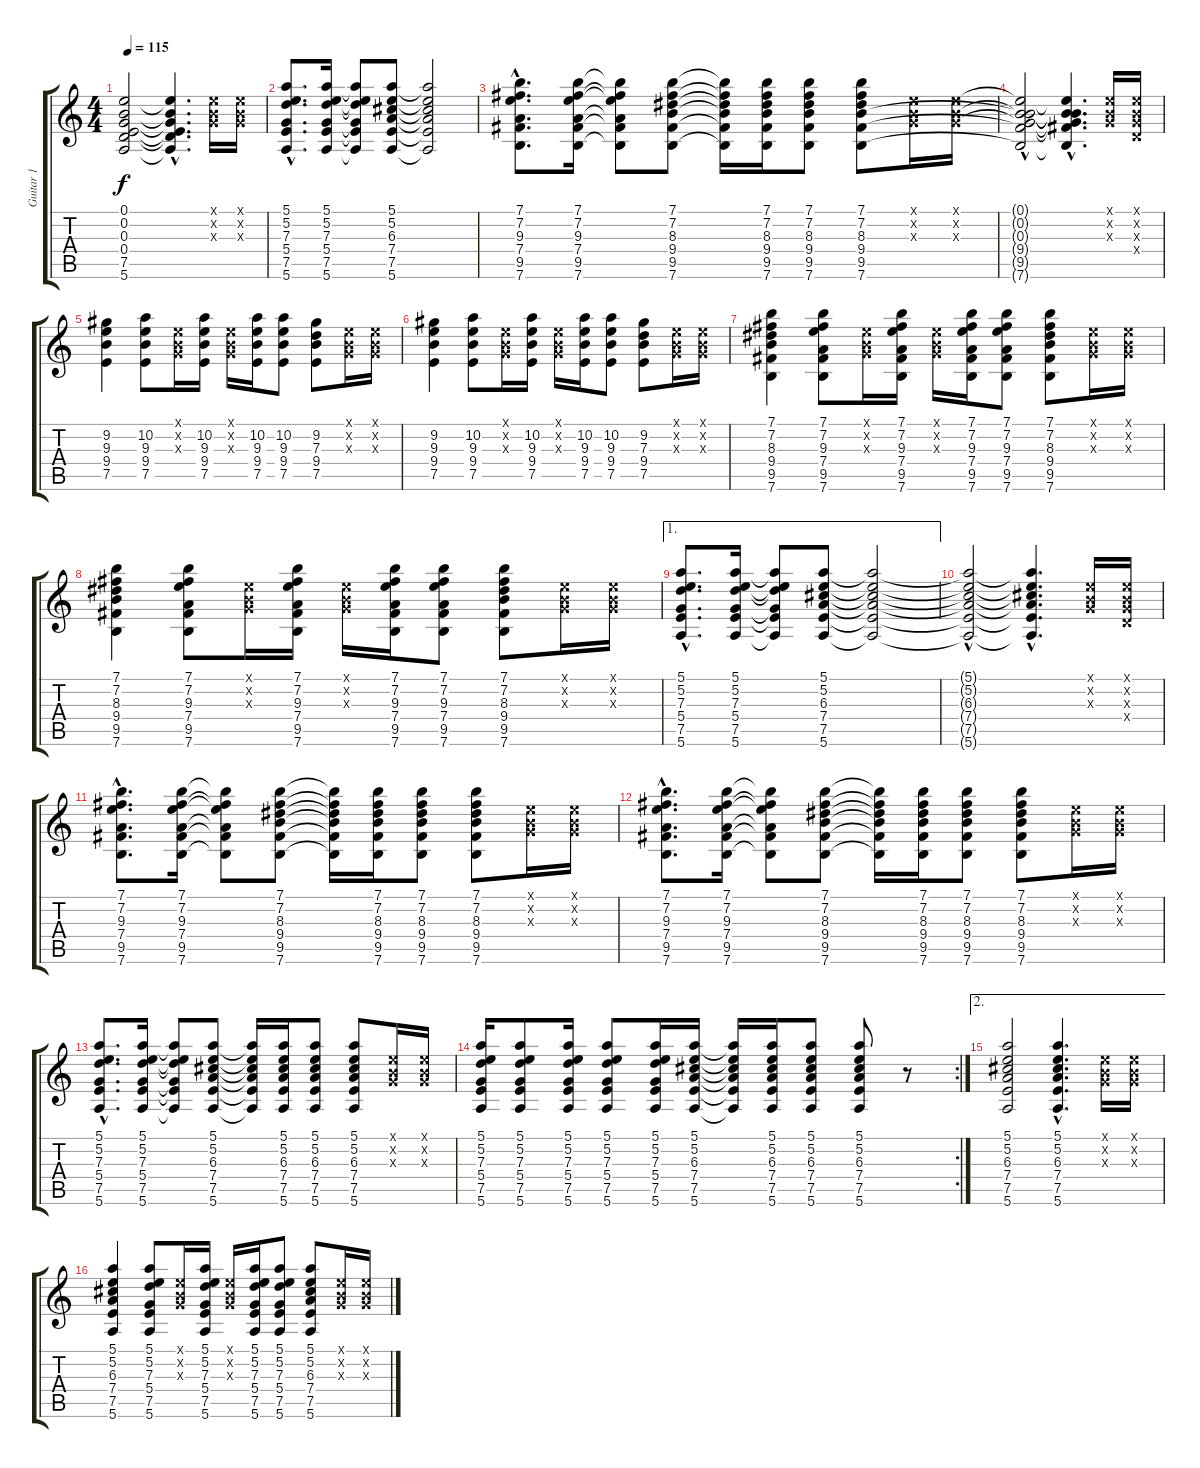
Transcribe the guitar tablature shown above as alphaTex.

\track ("Guitar 1" "Guitar 1") {instrument electricguitarclean}
\staff {score tabs}
\tuning (E4 B3 G3 D3 A2 E2) {hide}
\ts (4 4)
\tempo 115
\clef g2
\ks c
(0.1{t} 0.2{t} 0.3{t} 0.4{t} 7.5{t} 5.6{t}).2{dy f} (0.1{hac t} 0.2{hac t} 0.3{hac t} 0.4{hac t} 7.5{hac t} 5.6{hac t}).4{d} (0.1{x} 0.2{x} 0.3{x}).16 (0.1{x} 0.2{x} 0.3{x}).16 |
(5.1{hac} 5.2{hac} 7.3{hac} 5.4{hac} 7.5{hac} 5.6{hac}).8{d} (5.1 5.2 7.3 5.4 7.5 5.6).16 (5.1{t} 5.2{t} 7.3{t} 5.4{t} 7.5{t} 5.6{t}).8 (5.1 5.2 6.3 7.4 7.5 5.6).8 (5.1{t} 5.2{t} 6.3{t} 7.4{t} 7.5{t} 5.6{t}).2 |
(7.1{hac} 7.2 9.3{hac} 7.4{hac} 9.5{hac} 7.6{hac}).8{d} (7.1 7.2 9.3 7.4 9.5 7.6).16 (7.1{t} 7.2{t} 9.3{t} 7.4{t} 9.5{t} 7.6{t}).8 (7.1 7.2 8.3 9.4 9.5 7.6).8 (7.1{t} 7.2{t} 8.3{t} 9.4{t} 9.5{t} 7.6{t}).16 (7.1 7.2 8.3 9.4 9.5 7.6).16 (7.1 7.2 8.3 9.4 9.5 7.6).8 (7.1 7.2 8.3 9.4 9.5 7.6).8 (0.1{x} 0.2{x} 0.3{x}).16 (0.1{x} 0.2{x} 0.3{x}).16 |
(0.1{t} 0.2{t} 0.3{t} 9.4{t} 9.5{t} 7.6{hac t}).2 (0.1{hac t} 0.2{hac t} 0.3{hac t} 9.4{hac t} 9.5{hac t} 7.6{hac t}).4{d} (0.1{x} 0.2{x} 0.3{x}).16 (0.1{x} 0.2{x} 0.3{x} 0.4{x}).16 |
(9.2 9.3 9.4 7.5).4 (10.2 9.3 9.4 7.5).8 (0.1{x} 0.2{x} 0.3{x}).16 (10.2 9.3 9.4 7.5).16 (0.1{x} 0.2{x} 0.3{x}).16 (10.2 9.3 9.4 7.5).16 (10.2 9.3 9.4 7.5).8 (9.2 7.3 9.4 7.5).8 (0.1{x} 0.2{x} 0.3{x}).16 (0.1{x} 0.2{x} 0.3{x}).16 |
(9.2 9.3 9.4 7.5).4 (10.2 9.3 9.4 7.5).8 (0.1{x} 0.2{x} 0.3{x}).16 (10.2 9.3 9.4 7.5).16 (0.1{x} 0.2{x} 0.3{x}).16 (10.2 9.3 9.4 7.5).16 (10.2 9.3 9.4 7.5).8 (9.2 7.3 9.4 7.5).8 (0.1{x} 0.2{x} 0.3{x}).16 (0.1{x} 0.2{x} 0.3{x}).16 |
(7.1 7.2 8.3 9.4 9.5 7.6).4 (7.1 7.2 9.3 7.4 9.5 7.6).8 (0.1{x} 0.2{x} 0.3{x}).16 (7.1 7.2 9.3 7.4 9.5 7.6).16 (0.1{x} 0.2{x} 0.3{x}).16 (7.1 7.2 9.3 7.4 9.5 7.6).16 (7.1 7.2 9.3 7.4 9.5 7.6).8 (7.1 7.2 8.3 9.4 9.5 7.6).8 (0.1{x} 0.2{x} 0.3{x}).16 (0.1{x} 0.2{x} 0.3{x}).16 |
(7.1 7.2 8.3 9.4 9.5 7.6).4 (7.1 7.2 9.3 7.4 9.5 7.6).8 (0.1{x} 0.2{x} 0.3{x}).16 (7.1 7.2 9.3 7.4 9.5 7.6).16 (0.1{x} 0.2{x} 0.3{x}).16 (7.1 7.2 9.3 7.4 9.5 7.6).16 (7.1 7.2 9.3 7.4 9.5 7.6).8 (7.1 7.2 8.3 9.4 9.5 7.6).8 (0.1{x} 0.2{x} 0.3{x}).16 (0.1{x} 0.2{x} 0.3{x}).16 |
\ae 1
(5.1{hac} 5.2{hac} 7.3{hac} 5.4{hac} 7.5{hac} 5.6{hac}).8{d} (5.1 5.2 7.3 5.4 7.5 5.6).16 (5.1{t} 5.2{t} 7.3{t} 5.4{t} 7.5{t} 5.6{t}).8 (5.1 5.2 6.3 7.4 7.5 5.6).8 (5.1{t} 5.2{t} 6.3{t} 7.4{t} 7.5{t} 5.6{t}).2 |
(5.1{t} 5.2{t} 6.3{t} 7.4{t} 7.5{t} 5.6{hac t}).2 (5.1{hac t} 5.2{hac t} 6.3{hac t} 7.4{hac t} 7.5{hac t} 5.6{hac t}).4{d} (0.1{x} 0.2{x} 0.3{x}).16 (0.1{x} 0.2{x} 0.3{x} 0.4{x}).16 |
(7.1{hac} 7.2 9.3{hac} 7.4{hac} 9.5{hac} 7.6{hac}).8{d} (7.1 7.2 9.3 7.4 9.5 7.6).16 (7.1{t} 7.2{t} 9.3{t} 7.4{t} 9.5{t} 7.6{t}).8 (7.1 7.2 8.3 9.4 9.5 7.6).8 (7.1{t} 7.2{t} 8.3{t} 9.4{t} 9.5{t} 7.6{t}).16 (7.1 7.2 8.3 9.4 9.5 7.6).16 (7.1 7.2 8.3 9.4 9.5 7.6).8 (7.1 7.2 8.3 9.4 9.5 7.6).8 (0.1{x} 0.2{x} 0.3{x}).16 (0.1{x} 0.2{x} 0.3{x}).16 |
(7.1{hac} 7.2 9.3{hac} 7.4{hac} 9.5{hac} 7.6{hac}).8{d} (7.1 7.2 9.3 7.4 9.5 7.6).16 (7.1{t} 7.2{t} 9.3{t} 7.4{t} 9.5{t} 7.6{t}).8 (7.1 7.2 8.3 9.4 9.5 7.6).8 (7.1{t} 7.2{t} 8.3{t} 9.4{t} 9.5{t} 7.6{t}).16 (7.1 7.2 8.3 9.4 9.5 7.6).16 (7.1 7.2 8.3 9.4 9.5 7.6).8 (7.1 7.2 8.3 9.4 9.5 7.6).8 (0.1{x} 0.2{x} 0.3{x}).16 (0.1{x} 0.2{x} 0.3{x}).16 |
(5.1{hac} 5.2{hac} 7.3{hac} 5.4{hac} 7.5{hac} 5.6{hac}).8{d} (5.1 5.2 7.3 5.4 7.5 5.6).16 (5.1{t} 5.2{t} 7.3{t} 5.4{t} 7.5{t} 5.6{t}).8 (5.1 5.2 6.3 7.4 7.5 5.6).8 (5.1{t} 5.2{t} 6.3{t} 7.4{t} 7.5{t} 5.6{t}).16 (5.1 5.2 6.3 7.4 7.5 5.6).16 (5.1 5.2 6.3 7.4 7.5 5.6).8 (5.1 5.2 6.3 7.4 7.5 5.6).8 (0.1{x} 0.2{x} 0.3{x}).16 (0.1{x} 0.2{x} 0.3{x}).16 |
\rc 2
(5.1 5.2 7.3 5.4 7.5 5.6).16 (5.1 5.2 7.3 5.4 7.5 5.6).8 (5.1 5.2 7.3 5.4 7.5 5.6).16 (5.1 5.2 7.3 5.4 7.5 5.6).8 (5.1 5.2 7.3 5.4 7.5 5.6).16 (5.1 5.2 6.3 7.4 7.5 5.6).16 (5.1{t} 5.2{t} 6.3{t} 7.4{t} 7.5{t} 5.6{t}).16 (5.1 5.2 6.3 7.4 7.5 5.6).16 (5.1 5.2 6.3 7.4 7.5 5.6).8 (5.1 5.2 6.3 7.4 7.5 5.6).8 r.8 |
\ae 2
(5.1 5.2 6.3 7.4 7.5 5.6).2 (5.1{hac} 5.2{hac} 6.3{hac} 7.4{hac} 7.5{hac} 5.6{hac}).4{d} (0.1{x} 0.2{x} 0.3{x}).16 (0.1{x} 0.2{x} 0.3{x}).16 |
(5.1 5.2 6.3 7.4 7.5 5.6).4 (5.1 5.2 7.3 5.4 7.5 5.6).8 (0.1{x} 0.2{x} 0.3{x}).16 (5.1 5.2 7.3 5.4 7.5 5.6).16 (0.1{x} 0.2{x} 0.3{x}).16 (5.1 5.2 7.3 5.4 7.5 5.6).16 (5.1 5.2 7.3 5.4 7.5 5.6).8 (5.1 5.2 6.3 7.4 7.5 5.6).8 (0.1{x} 0.2{x} 0.3{x}).16 (0.1{x} 0.2{x} 0.3{x}).16
